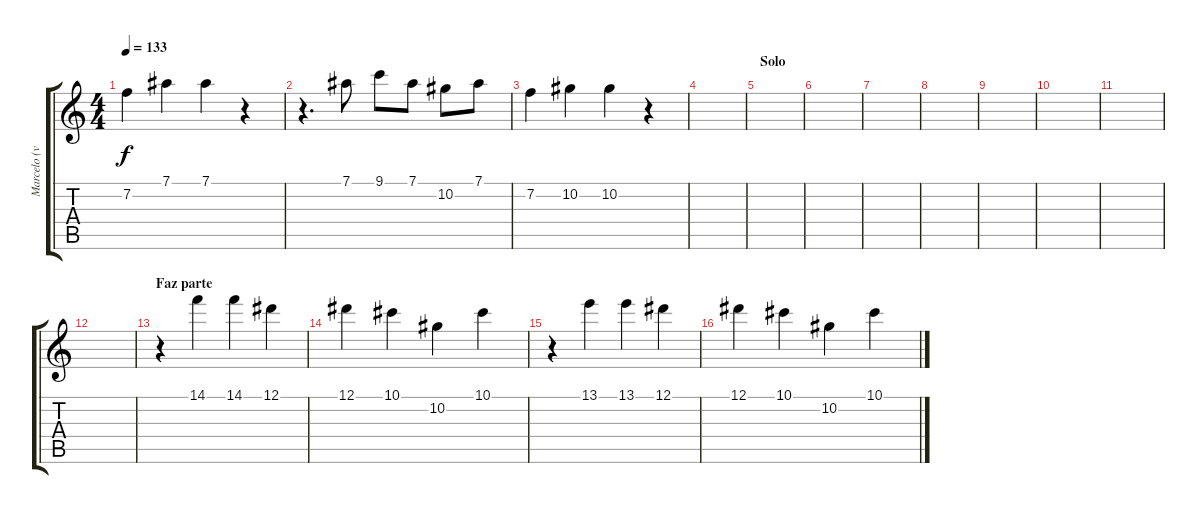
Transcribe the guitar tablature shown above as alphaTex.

\track ("Marcelo (vocal) " "Marcelo (v") {instrument electricguitarjazz}
\staff {score tabs}
\tuning (Eb4 Bb3 Gb3 Db3 Ab2 Eb2) {hide}
\ts (4 4)
\tempo 133
\clef g2
\ks c
7.2.4{dy f} 7.1.4 7.1.4 r.4 |
r.4{d} 7.1.8 9.1.8 7.1.8 10.2.8 7.1.8 |
7.2.4 10.2.4 10.2.4 r.4 |
|
\section ("" "Solo")
|
|
|
|
|
|
|
|
\section ("" "Faz parte")
r.4 14.1.4 14.1.4 12.1.4 |
12.1.4 10.1.4 10.2.4 10.1.4 |
r.4 13.1.4 13.1.4 12.1.4 |
12.1.4 10.1.4 10.2.4 10.1.4
